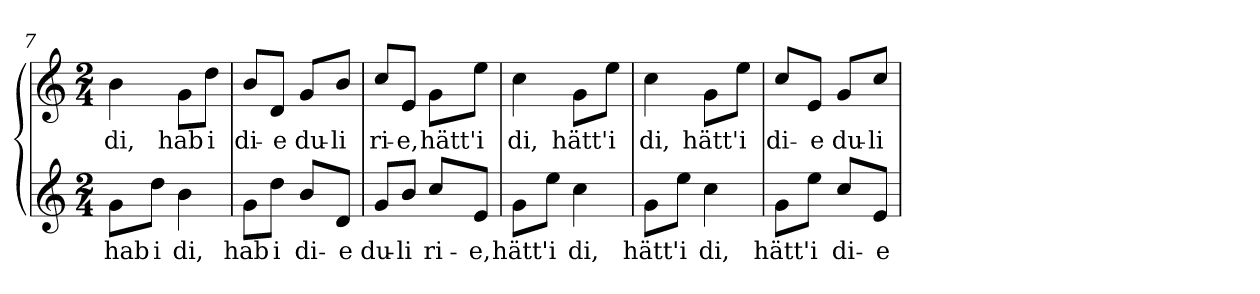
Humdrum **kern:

**kern	**text	**kern	**text
*part2	*part2	*part1	*part1
*staff2	*staff2	*staff1	*staff1
*clefG2	*	*clefG2	*
*k[]	*	*k[]	*
*a:	*	*a:	*
*M2/4	*	*M2/4	*
=7	=7	=7	=7
!	!LO:LY:b:color=#000000	!	!
!	!	!	!LO:LY:b:color=#000000
8gi\L	hab	4bi\	di,
!	!LO:LY:b:color=#000000	!	!
8ddi\J	i	.	.
!	!LO:LY:b:color=#000000	!	!
!	!	!	!LO:LY:b:color=#000000
4bi\	di,	8gi\L	hab
!	!	!	!LO:LY:b:color=#000000
.	.	8ddi\J	i
!!LO:LB:g=z
=8	=8	=8	=8
!	!LO:LY:b:color=#000000	!	!
!	!	!	!LO:LY:b:color=#000000
8gi\L	hab	8bi/L	di-
!	!LO:LY:b:color=#000000	!	!
!	!	!	!LO:LY:b:color=#000000
8ddi\J	i	8di/J	-e
!	!LO:LY:b:color=#000000	!	!
!	!	!	!LO:LY:b:color=#000000
8bi/L	di-	8gi/L	du-
!	!LO:LY:b:color=#000000	!	!
!	!	!	!LO:LY:b:color=#000000
8di/J	-e	8bi/J	-li
=9	=9	=9	=9
!	!LO:LY:b:color=#000000	!	!
!	!	!	!LO:LY:b:color=#000000
8gi/L	du-	8cci/L	ri-
!	!LO:LY:b:color=#000000	!	!
!	!	!	!LO:LY:b:color=#000000
8bi/J	-li	8ei/J	-e,
!	!LO:LY:b:color=#000000	!	!
!	!	!	!LO:LY:b:color=#000000
8cci/L	ri-	8gi\L	hätt'
!	!LO:LY:b:color=#000000	!	!
!	!	!	!LO:LY:b:color=#000000
8ei/J	-e,	8eei\J	i
=10	=10	=10	=10
!	!LO:LY:b:color=#000000	!	!
!	!	!	!LO:LY:b:color=#000000
8gi\L	hätt'	4cci\	di,
!	!LO:LY:b:color=#000000	!	!
8eei\J	i	.	.
!	!LO:LY:b:color=#000000	!	!
!	!	!	!LO:LY:b:color=#000000
4cci\	di,	8gi\L	hätt'
!	!	!	!LO:LY:b:color=#000000
.	.	8eei\J	i
=11	=11	=11	=11
!	!LO:LY:b:color=#000000	!	!
!	!	!	!LO:LY:b:color=#000000
8gi\L	hätt'	4cci\	di,
!	!LO:LY:b:color=#000000	!	!
8eei\J	i	.	.
!	!LO:LY:b:color=#000000	!	!
!	!	!	!LO:LY:b:color=#000000
4cci\	di,	8gi\L	hätt'
!	!	!	!LO:LY:b:color=#000000
.	.	8eei\J	i
=12	=12	=12	=12
!	!LO:LY:b:color=#000000	!	!
!	!	!	!LO:LY:b:color=#000000
8gi\L	hätt'	8cci/L	di-
!	!LO:LY:b:color=#000000	!	!
!	!	!	!LO:LY:b:color=#000000
8eei\J	i	8ei/J	-e
!	!LO:LY:b:color=#000000	!	!
!	!	!	!LO:LY:b:color=#000000
8cci/L	di-	8gi/L	du-
!	!LO:LY:b:color=#000000	!	!
!	!	!	!LO:LY:b:color=#000000
8ei/J	-e	8cci/J	-li
=	=	=	=
*-	*-	*-	*-
